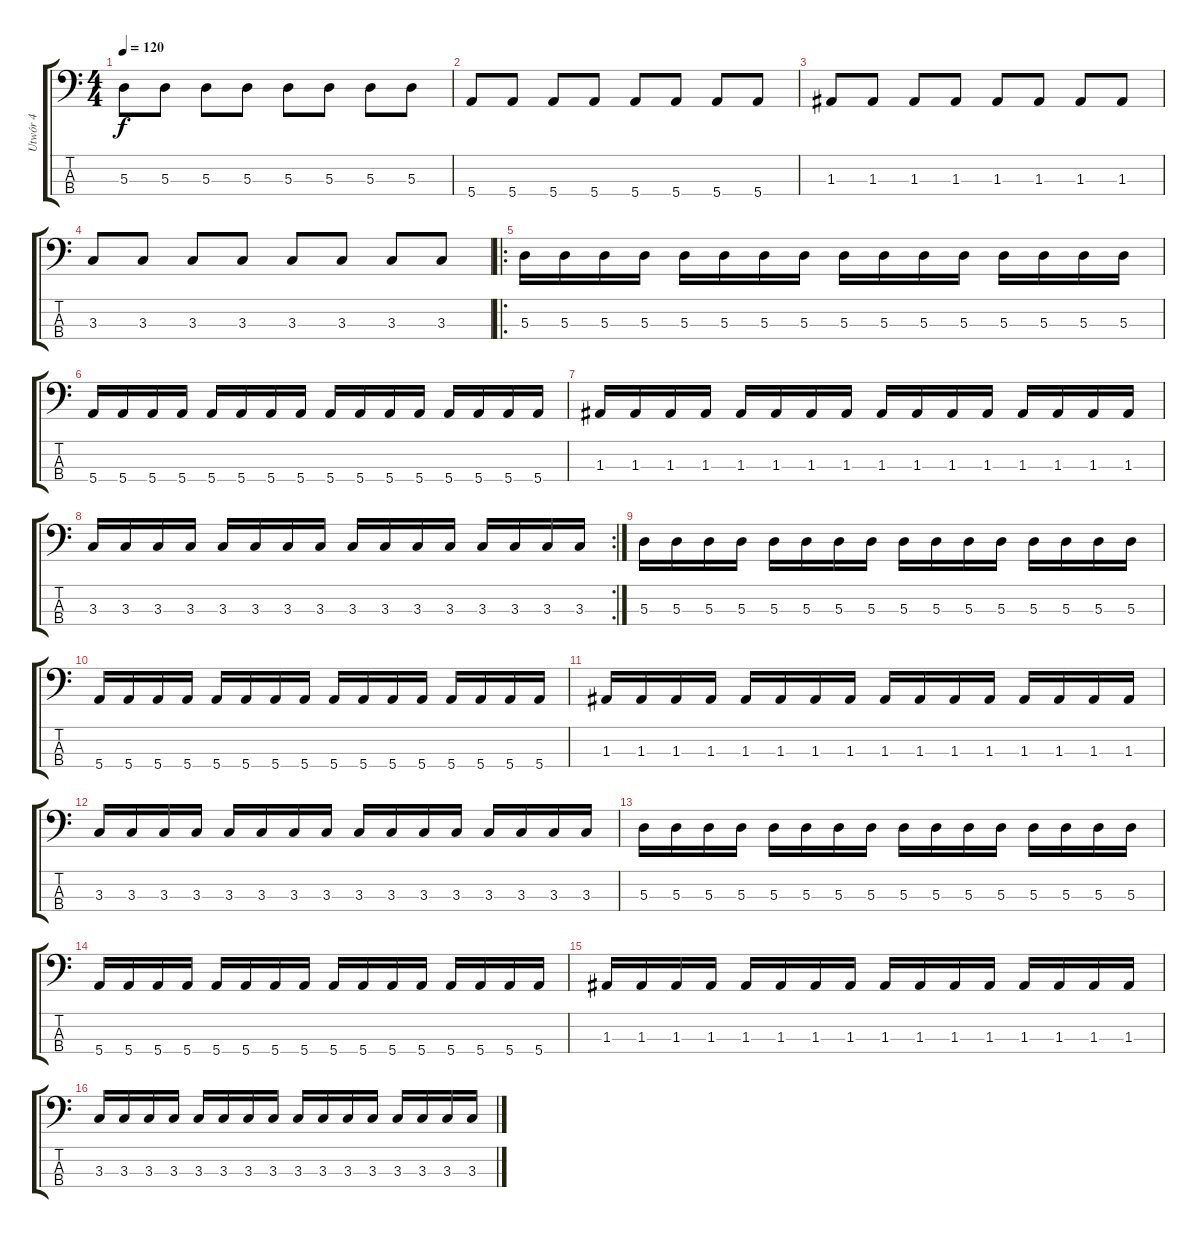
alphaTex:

\track ("Utwór 4" "Utwór 4") {instrument electricbassfinger}
\staff {score tabs}
\tuning (G2 D2 A1 E1) {hide}
\ts (4 4)
\tempo 120
\clef f4
\ks c
5.3.8{dy f} 5.3.8 5.3.8 5.3.8 5.3.8 5.3.8 5.3.8 5.3.8 |
5.4.8 5.4.8 5.4.8 5.4.8 5.4.8 5.4.8 5.4.8 5.4.8 |
1.3.8 1.3.8 1.3.8 1.3.8 1.3.8 1.3.8 1.3.8 1.3.8 |
3.3.8 3.3.8 3.3.8 3.3.8 3.3.8 3.3.8 3.3.8 3.3.8 |
\ro
5.3.16 5.3.16 5.3.16 5.3.16 5.3.16 5.3.16 5.3.16 5.3.16 5.3.16 5.3.16 5.3.16 5.3.16 5.3.16 5.3.16 5.3.16 5.3.16 |
5.4.16 5.4.16 5.4.16 5.4.16 5.4.16 5.4.16 5.4.16 5.4.16 5.4.16 5.4.16 5.4.16 5.4.16 5.4.16 5.4.16 5.4.16 5.4.16 |
1.3.16 1.3.16 1.3.16 1.3.16 1.3.16 1.3.16 1.3.16 1.3.16 1.3.16 1.3.16 1.3.16 1.3.16 1.3.16 1.3.16 1.3.16 1.3.16 |
\rc 2
3.3.16 3.3.16 3.3.16 3.3.16 3.3.16 3.3.16 3.3.16 3.3.16 3.3.16 3.3.16 3.3.16 3.3.16 3.3.16 3.3.16 3.3.16 3.3.16 |
5.3.16 5.3.16 5.3.16 5.3.16 5.3.16 5.3.16 5.3.16 5.3.16 5.3.16 5.3.16 5.3.16 5.3.16 5.3.16 5.3.16 5.3.16 5.3.16 |
5.4.16 5.4.16 5.4.16 5.4.16 5.4.16 5.4.16 5.4.16 5.4.16 5.4.16 5.4.16 5.4.16 5.4.16 5.4.16 5.4.16 5.4.16 5.4.16 |
1.3.16 1.3.16 1.3.16 1.3.16 1.3.16 1.3.16 1.3.16 1.3.16 1.3.16 1.3.16 1.3.16 1.3.16 1.3.16 1.3.16 1.3.16 1.3.16 |
3.3.16 3.3.16 3.3.16 3.3.16 3.3.16 3.3.16 3.3.16 3.3.16 3.3.16 3.3.16 3.3.16 3.3.16 3.3.16 3.3.16 3.3.16 3.3.16 |
5.3.16 5.3.16 5.3.16 5.3.16 5.3.16 5.3.16 5.3.16 5.3.16 5.3.16 5.3.16 5.3.16 5.3.16 5.3.16 5.3.16 5.3.16 5.3.16 |
5.4.16 5.4.16 5.4.16 5.4.16 5.4.16 5.4.16 5.4.16 5.4.16 5.4.16 5.4.16 5.4.16 5.4.16 5.4.16 5.4.16 5.4.16 5.4.16 |
1.3.16 1.3.16 1.3.16 1.3.16 1.3.16 1.3.16 1.3.16 1.3.16 1.3.16 1.3.16 1.3.16 1.3.16 1.3.16 1.3.16 1.3.16 1.3.16 |
3.3.16 3.3.16 3.3.16 3.3.16 3.3.16 3.3.16 3.3.16 3.3.16 3.3.16 3.3.16 3.3.16 3.3.16 3.3.16 3.3.16 3.3.16 3.3.16
